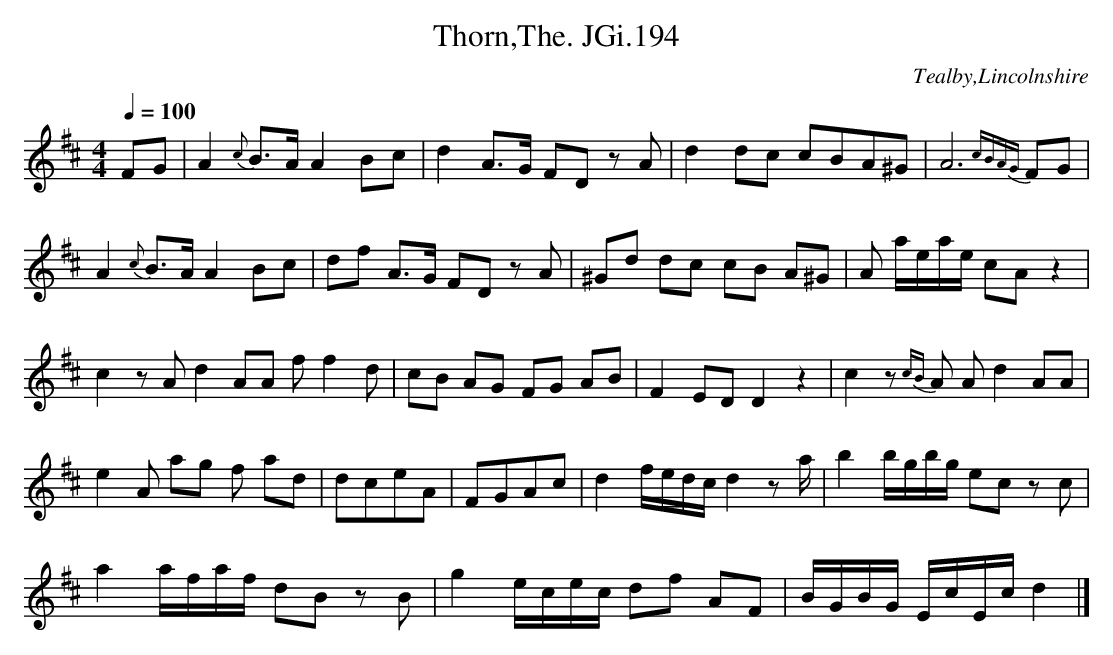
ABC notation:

X:1
T:Thorn,The. JGi.194
L:1/8
M:4/4
O:Tealby,Lincolnshire
Q:1/4=100
K:D
FG|A2{c}B>AA2Bc|d2A>G FDz A|d2dc cBA^G|A6{cBAG}FG|
A2{c}B>AA2Bc|df A>G FDz A|^Gd dc cB A^G|A a/e/a/e/ cAz2|
c2zAd2AA ff2d|cB AG FG AB|F2EDD2z2|c2z{cB}A A d2AA|
e2A ag f ad|dceA|FGAc|d2f/e/d/c/d2za/|b2b/g/b/g/ ecz c|
a2a/f/a/f/ dBz B|g2e/c/e/c/ df AF|B/G/B/G/ E/c/E/c/d2|]
